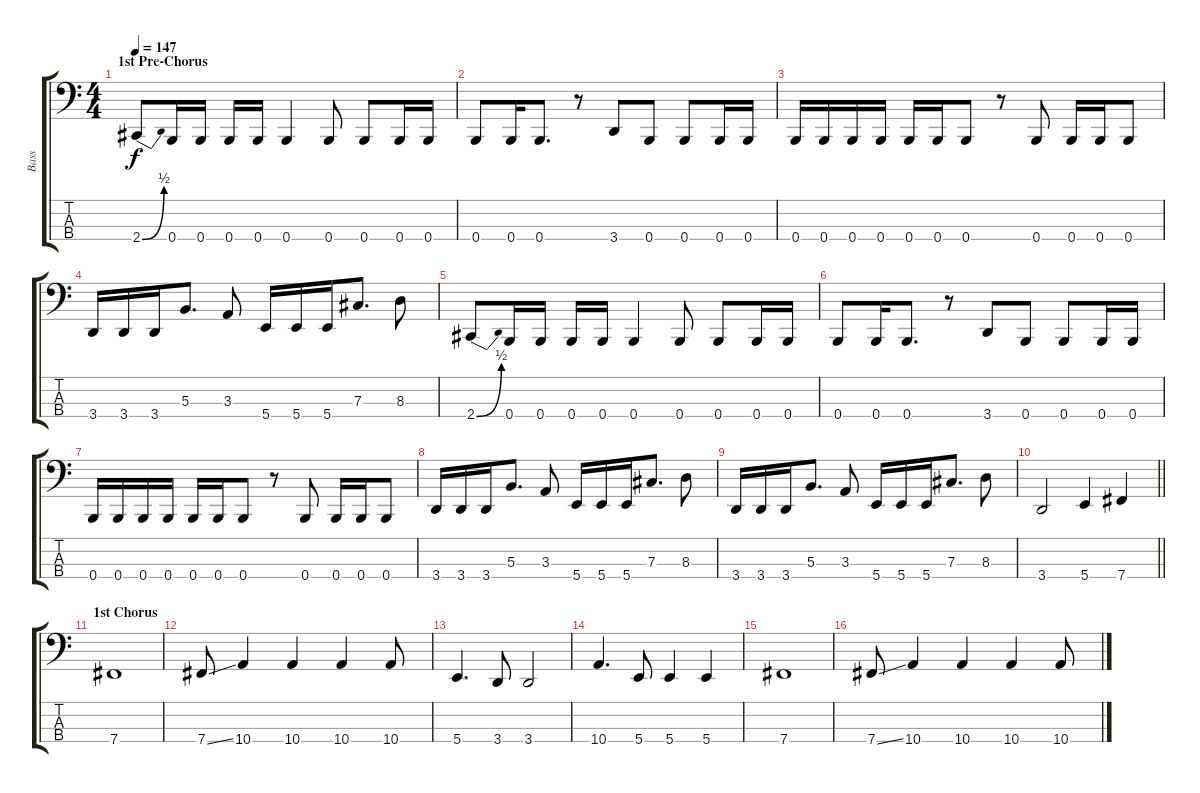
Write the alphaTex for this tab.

\track ("Bass" "Bass") {instrument electricbassfinger}
\staff {score tabs}
\tuning (E2 B1 Gb1 B0) {hide}
\ts (4 4)
\section ("" "1st Pre-Chorus")
\tempo 147
\clef f4
\ks c
2.4{be (bend 0 0 60 2)}.8{dy f} 0.4.16 0.4.16 0.4.16 0.4.16 0.4.4 0.4.8 0.4.8 0.4.16 0.4.16 |
0.4.8 0.4.16 0.4.8{d} r.8 3.4.8 0.4.8 0.4.8 0.4.16 0.4.16 |
0.4.16 0.4.16 0.4.16 0.4.16 0.4.16 0.4.16 0.4.8 r.8 0.4.8 0.4.16 0.4.16 0.4.8 |
3.4.16 3.4.16 3.4.16 5.3.8{d} 3.3.8 5.4.16 5.4.16 5.4.16 7.3.8{d} 8.3.8 |
2.4{be (bend 0 0 60 2)}.8 0.4.16 0.4.16 0.4.16 0.4.16 0.4.4 0.4.8 0.4.8 0.4.16 0.4.16 |
0.4.8 0.4.16 0.4.8{d} r.8 3.4.8 0.4.8 0.4.8 0.4.16 0.4.16 |
0.4.16 0.4.16 0.4.16 0.4.16 0.4.16 0.4.16 0.4.8 r.8 0.4.8 0.4.16 0.4.16 0.4.8 |
3.4.16 3.4.16 3.4.16 5.3.8{d} 3.3.8 5.4.16 5.4.16 5.4.16 7.3.8{d} 8.3.8 |
3.4.16 3.4.16 3.4.16 5.3.8{d} 3.3.8 5.4.16 5.4.16 5.4.16 7.3.8{d} 8.3.8 |
\barLineRight lightlight
3.4.2 5.4.4 7.4.4 |
\section ("" "1st Chorus")
7.4.1 |
7.4{ss}.8 10.4.4 10.4.4 10.4.4 10.4.8 |
5.4.4{d} 3.4.8 3.4.2 |
10.4.4{d} 5.4.8 5.4.4 5.4.4 |
7.4.1 |
7.4{ss}.8 10.4.4 10.4.4 10.4.4 10.4.8
